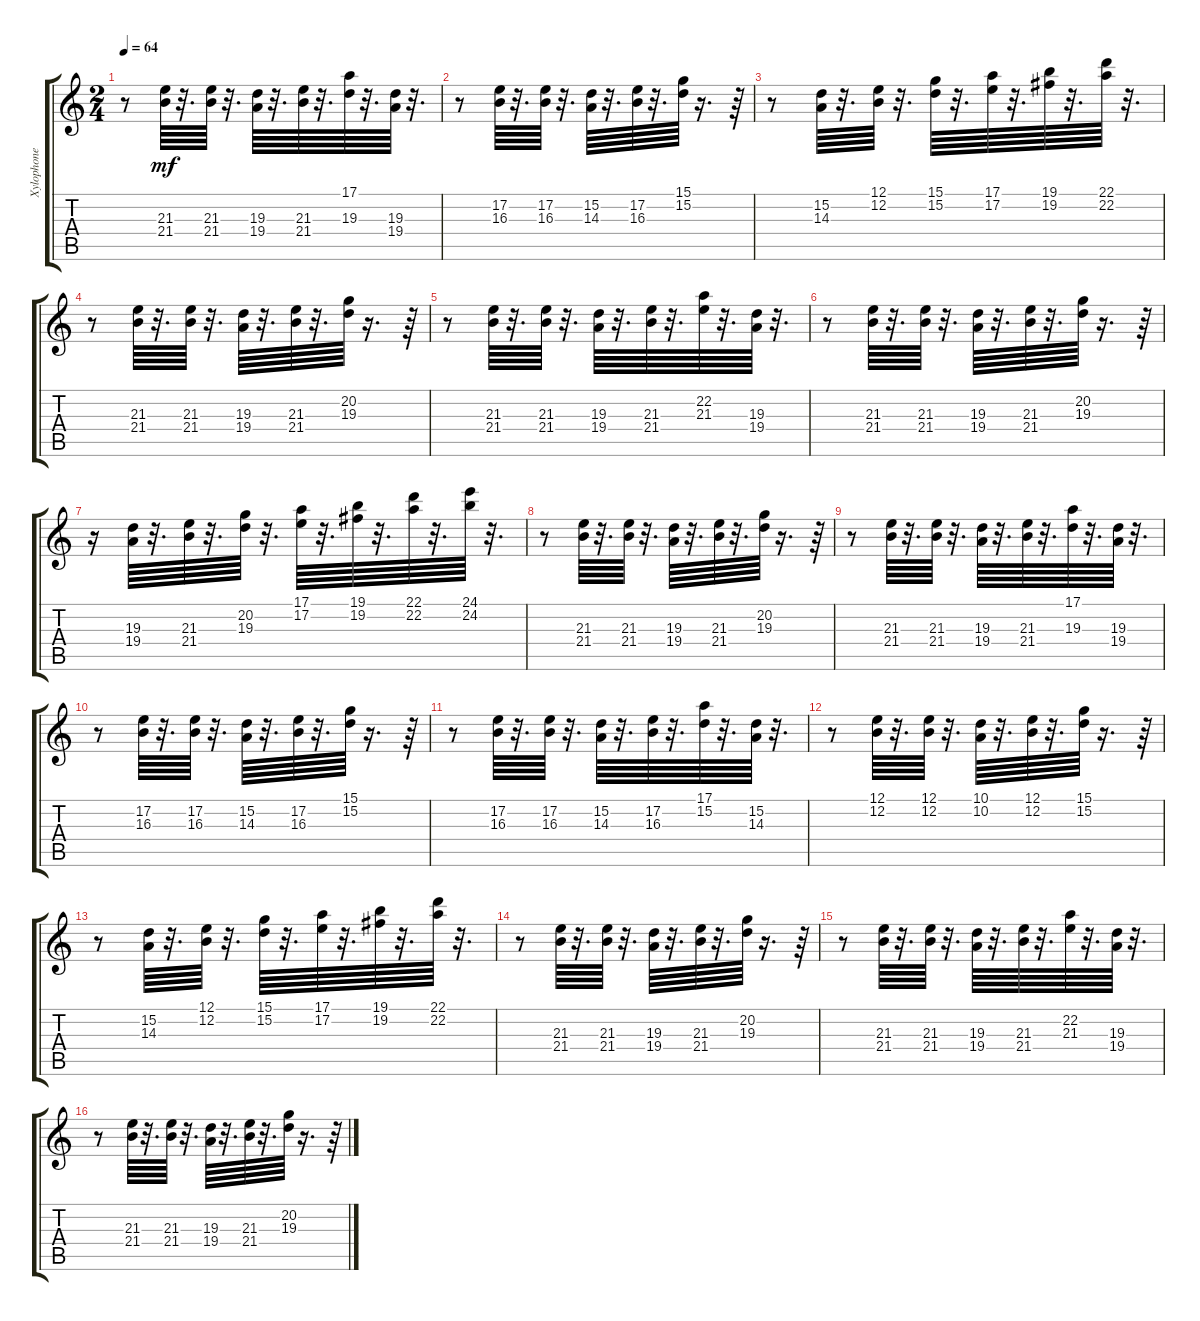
\track ("Xylophone" "Xylophone") {instrument xylophone}
\staff {score tabs}
\tuning (E4 B3 G3 D3 A2 E2) {hide}
\ts (2 4)
\tempo 64
\clef g2
\ks c
r.8{dy mf} (21.3 21.4).64 r.32{d} (21.3 21.4).64 r.32{d} (19.3 19.4).64 r.32{d} (21.3 21.4).64 r.32{d} (17.1 19.3).64 r.32{d} (19.3 19.4).64 r.32{d} |
r.8 (17.2 16.3).64 r.32{d} (17.2 16.3).64 r.32{d} (15.2 14.3).64 r.32{d} (17.2 16.3).64 r.32{d} (15.1 15.2).64 r.16{d} r.64 |
r.8 (15.2 14.3).64 r.32{d} (12.1 12.2).64 r.32{d} (15.1 15.2).64 r.32{d} (17.1 17.2).64 r.32{d} (19.1 19.2).64 r.32{d} (22.1 22.2).64 r.32{d} |
r.8 (21.3 21.4).64 r.32{d} (21.3 21.4).64 r.32{d} (19.3 19.4).64 r.32{d} (21.3 21.4).64 r.32{d} (20.2 19.3).64 r.16{d} r.64 |
r.8 (21.3 21.4).64 r.32{d} (21.3 21.4).64 r.32{d} (19.3 19.4).64 r.32{d} (21.3 21.4).64 r.32{d} (22.2 21.3).64 r.32{d} (19.3 19.4).64 r.32{d} |
r.8 (21.3 21.4).64 r.32{d} (21.3 21.4).64 r.32{d} (19.3 19.4).64 r.32{d} (21.3 21.4).64 r.32{d} (20.2 19.3).64 r.16{d} r.64 |
r.16 (19.3 19.4).64 r.32{d} (21.3 21.4).64 r.32{d} (20.2 19.3).64 r.32{d} (17.1 17.2).64 r.32{d} (19.1 19.2).64 r.32{d} (22.1 22.2).64 r.32{d} (24.1 24.2).64 r.32{d} |
r.8 (21.3 21.4).64 r.32{d} (21.3 21.4).64 r.32{d} (19.3 19.4).64 r.32{d} (21.3 21.4).64 r.32{d} (20.2 19.3).64 r.16{d} r.64 |
r.8 (21.3 21.4).64 r.32{d} (21.3 21.4).64 r.32{d} (19.3 19.4).64 r.32{d} (21.3 21.4).64 r.32{d} (17.1 19.3).64 r.32{d} (19.3 19.4).64 r.32{d} |
r.8 (17.2 16.3).64 r.32{d} (17.2 16.3).64 r.32{d} (15.2 14.3).64 r.32{d} (17.2 16.3).64 r.32{d} (15.1 15.2).64 r.16{d} r.64 |
r.8 (17.2 16.3).64 r.32{d} (17.2 16.3).64 r.32{d} (15.2 14.3).64 r.32{d} (17.2 16.3).64 r.32{d} (17.1 15.2).64 r.32{d} (15.2 14.3).64 r.32{d} |
r.8 (12.1 12.2).64 r.32{d} (12.1 12.2).64 r.32{d} (10.1 10.2).64 r.32{d} (12.1 12.2).64 r.32{d} (15.1 15.2).64 r.16{d} r.64 |
r.8 (15.2 14.3).64 r.32{d} (12.1 12.2).64 r.32{d} (15.1 15.2).64 r.32{d} (17.1 17.2).64 r.32{d} (19.1 19.2).64 r.32{d} (22.1 22.2).64 r.32{d} |
r.8 (21.3 21.4).64 r.32{d} (21.3 21.4).64 r.32{d} (19.3 19.4).64 r.32{d} (21.3 21.4).64 r.32{d} (20.2 19.3).64 r.16{d} r.64 |
r.8 (21.3 21.4).64 r.32{d} (21.3 21.4).64 r.32{d} (19.3 19.4).64 r.32{d} (21.3 21.4).64 r.32{d} (22.2 21.3).64 r.32{d} (19.3 19.4).64 r.32{d} |
r.8 (21.3 21.4).64 r.32{d} (21.3 21.4).64 r.32{d} (19.3 19.4).64 r.32{d} (21.3 21.4).64 r.32{d} (20.2 19.3).64 r.16{d} r.64
